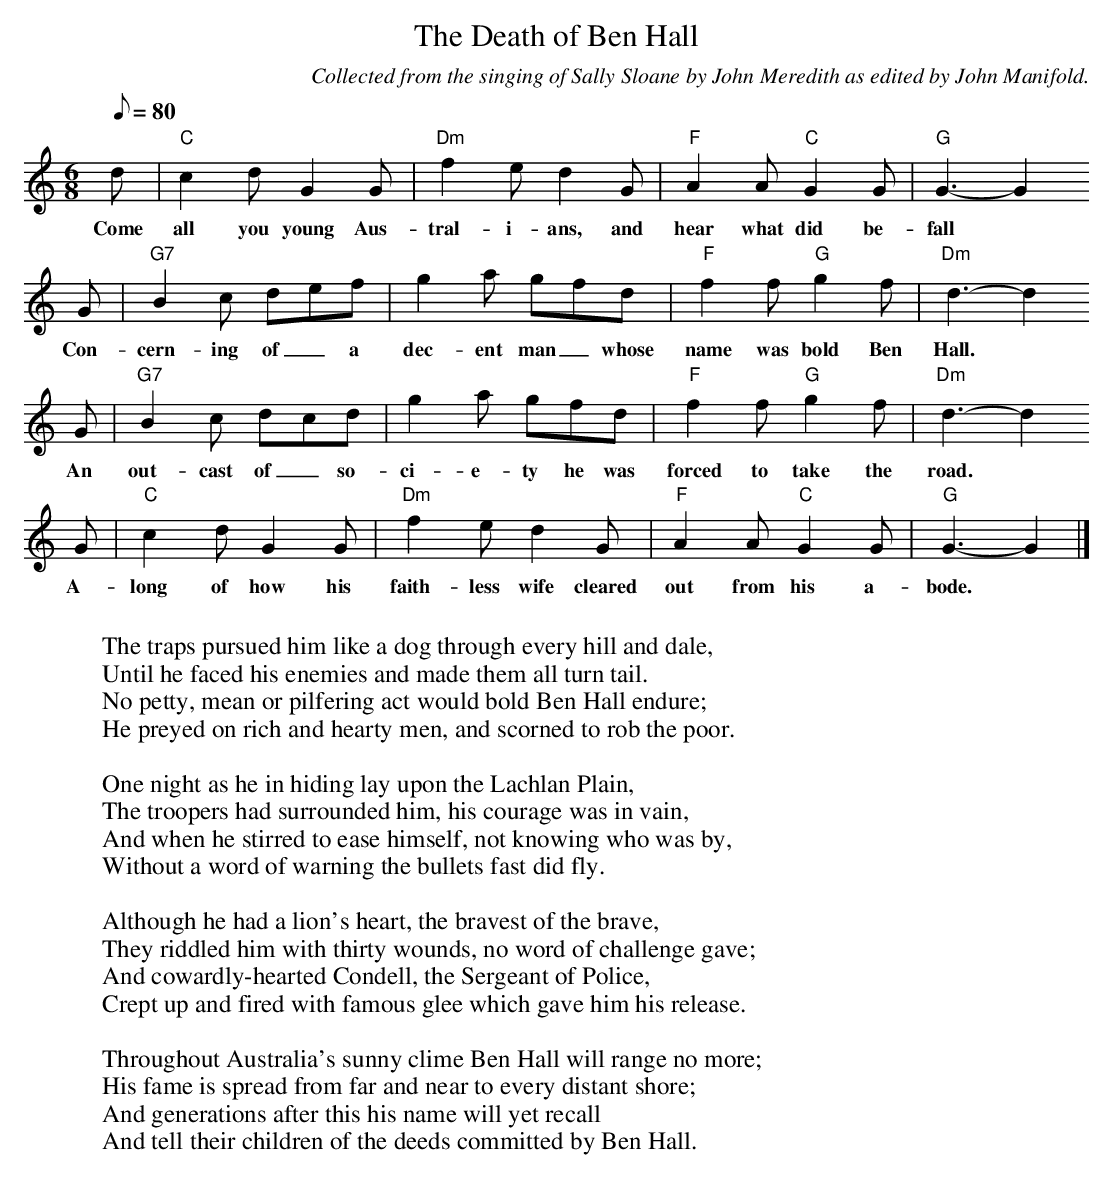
X:1
T:Death of Ben Hall, The
C:Collected from the singing of Sally Sloane by John Meredith as edited by John Manifold.
M:6/8
L:1/8
Q:80
K:C
d|"C"c2d G2G|"Dm"f2e d2G|"F"A2A "C"G2G|"G"G3-G2
w:Come all you young Aus-tral-i-ans, and hear what did be-fall*
G|"G7"B2c def|g2a gfd|"F"f2f "G"g2f|"Dm"d3-d2
w: Con-cern-ing of_ a dec-ent man_ whose name was bold Ben Hall.*
G|"G7"B2c dcd|g2a gfd|"F"f2f "G"g2f|"Dm"d3-d2
w: An out-cast of_ so-ci-e-ty he was forced to take the road.*
G|"C"c2d G2G|"Dm"f2e d2G|"F"A2A "C"G2G|"G"G3-G2|]
w: A-long of how his faith-less wife cleared out from his a-bode.
W:
W:The traps pursued him like a dog through every hill and dale,
W:Until he faced his enemies and made them all turn tail.
W:No petty, mean or pilfering act would bold Ben Hall endure;
W:He preyed on rich and hearty men, and scorned to rob the poor.
W:
W:One night as he in hiding lay upon the Lachlan Plain,
W:The troopers had surrounded him, his courage was in vain,
W:And when he stirred to ease himself, not knowing who was by,
W:Without a word of warning the bullets fast did fly.
W:
W:Although he had a lion's heart, the bravest of the brave,
W:They riddled him with thirty wounds, no word of challenge gave;
W:And cowardly-hearted Condell, the Sergeant of Police,
W:Crept up and fired with famous glee which gave him his release.
W:
W:Throughout Australia's sunny clime Ben Hall will range no more;
W:His fame is spread from far and near to every distant shore;
W:And generations after this his name will yet recall
W:And tell their children of the deeds committed by Ben Hall.
